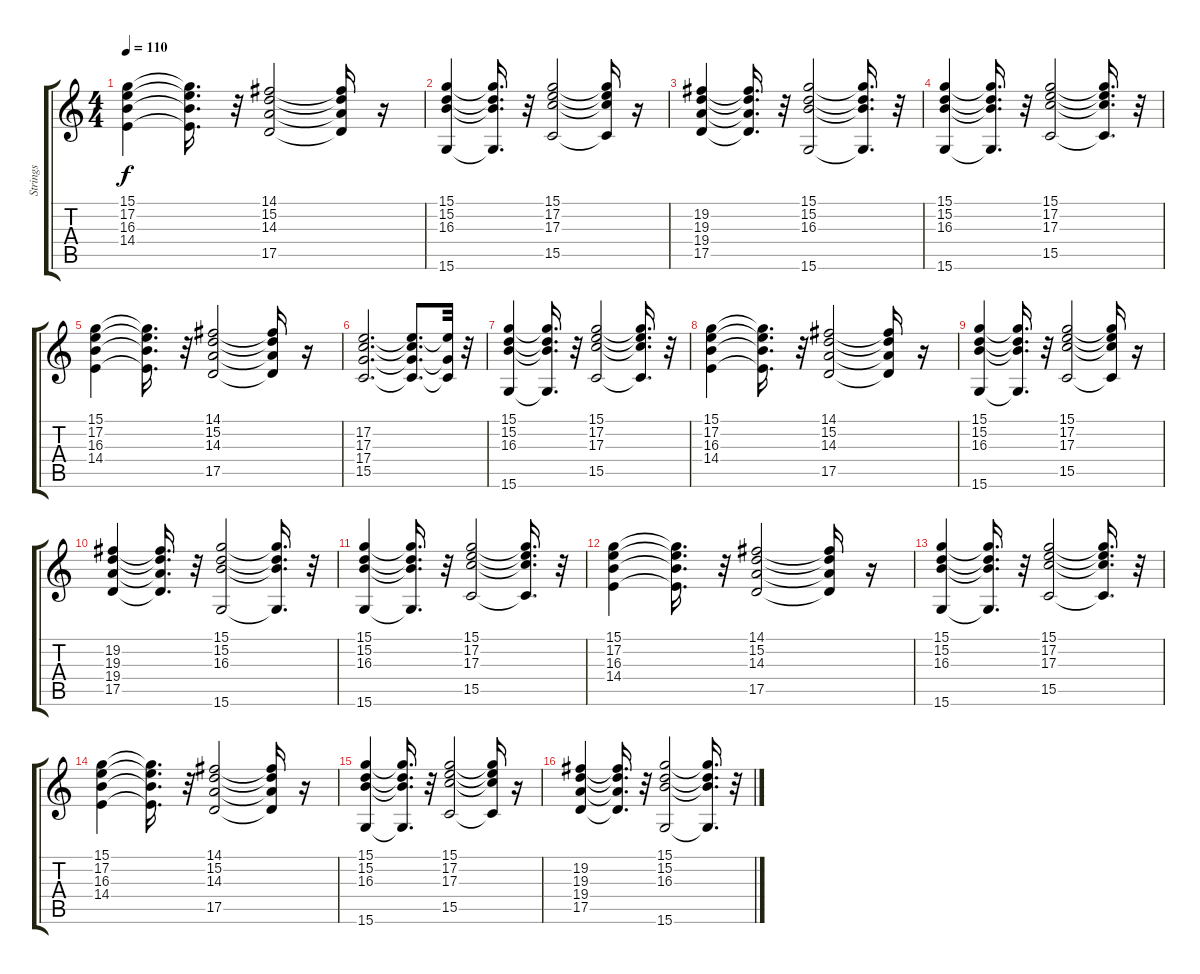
\track ("Strings             " "Strings   ") {instrument stringensemble1}
\staff {score tabs}
\tuning (E4 B3 G3 D3 A2 E2) {hide}
\ts (4 4)
\tempo 110
\clef g2
\ks c
(15.1 17.2 16.3 14.4).4{dy f} (15.1{t} 17.2{t} 16.3{t} 14.4{t}).16{d} r.32 (14.1 15.2 14.3 17.5).2 (14.1{t} 15.2{t} 14.3{t} 17.5{t}).16 r.16 |
(15.1 15.2 16.3 15.6).4 (15.1{t} 15.2{t} 16.3{t} 15.6{t}).16{d} r.32 (15.1 17.2 17.3 15.5).2 (15.1{t} 17.2{t} 17.3{t} 15.5{t}).16 r.16 |
(19.2 19.3 19.4 17.5).4 (19.2{t} 19.3{t} 19.4{t} 17.5{t}).16{d} r.32 (15.1 15.2 16.3 15.6).2 (15.1{t} 15.2{t} 16.3{t} 15.6{t}).16{d} r.32 |
(15.1 15.2 16.3 15.6).4 (15.1{t} 15.2{t} 16.3{t} 15.6{t}).16{d} r.32 (15.1 17.2 17.3 15.5).2 (15.1{t} 17.2{t} 17.3{t} 15.5{t}).16{d} r.32 |
(15.1 17.2 16.3 14.4).4 (15.1{t} 17.2{t} 16.3{t} 14.4{t}).16{d} r.32 (14.1 15.2 14.3 17.5).2 (14.1{t} 15.2{t} 14.3{t} 17.5{t}).16 r.16 |
(17.2 17.3 17.4 15.5).2{d} (17.2{t} 17.3{t} 17.4{t} 15.5{t}).8{d} (17.2{t} 17.4{t} 15.5{t}).32 r.32 |
(15.1 15.2 16.3 15.6).4 (15.1{t} 15.2{t} 16.3{t} 15.6{t}).16{d} r.32 (15.1 17.2 17.3 15.5).2 (15.1{t} 17.2{t} 17.3{t} 15.5{t}).16{d} r.32 |
(15.1 17.2 16.3 14.4).4 (15.1{t} 17.2{t} 16.3{t} 14.4{t}).16{d} r.32 (14.1 15.2 14.3 17.5).2 (14.1{t} 15.2{t} 14.3{t} 17.5{t}).16 r.16 |
(15.1 15.2 16.3 15.6).4 (15.1{t} 15.2{t} 16.3{t} 15.6{t}).16{d} r.32 (15.1 17.2 17.3 15.5).2 (15.1{t} 17.2{t} 17.3{t} 15.5{t}).16 r.16 |
(19.2 19.3 19.4 17.5).4 (19.2{t} 19.3{t} 19.4{t} 17.5{t}).16{d} r.32 (15.1 15.2 16.3 15.6).2 (15.1{t} 15.2{t} 16.3{t} 15.6{t}).16{d} r.32 |
(15.1 15.2 16.3 15.6).4 (15.1{t} 15.2{t} 16.3{t} 15.6{t}).16{d} r.32 (15.1 17.2 17.3 15.5).2 (15.1{t} 17.2{t} 17.3{t} 15.5{t}).16{d} r.32 |
(15.1 17.2 16.3 14.4).4 (15.1{t} 17.2{t} 16.3{t} 14.4{t}).16{d} r.32 (14.1 15.2 14.3 17.5).2 (14.1{t} 15.2{t} 14.3{t} 17.5{t}).16 r.16 |
(15.1 15.2 16.3 15.6).4 (15.1{t} 15.2{t} 16.3{t} 15.6{t}).16{d} r.32 (15.1 17.2 17.3 15.5).2 (15.1{t} 17.2{t} 17.3{t} 15.5{t}).16{d} r.32 |
(15.1 17.2 16.3 14.4).4 (15.1{t} 17.2{t} 16.3{t} 14.4{t}).16{d} r.32 (14.1 15.2 14.3 17.5).2 (14.1{t} 15.2{t} 14.3{t} 17.5{t}).16 r.16 |
(15.1 15.2 16.3 15.6).4 (15.1{t} 15.2{t} 16.3{t} 15.6{t}).16{d} r.32 (15.1 17.2 17.3 15.5).2 (15.1{t} 17.2{t} 17.3{t} 15.5{t}).16 r.16 |
(19.2 19.3 19.4 17.5).4 (19.2{t} 19.3{t} 19.4{t} 17.5{t}).16{d} r.32 (15.1 15.2 16.3 15.6).2 (15.1{t} 15.2{t} 16.3{t} 15.6{t}).16{d} r.32
